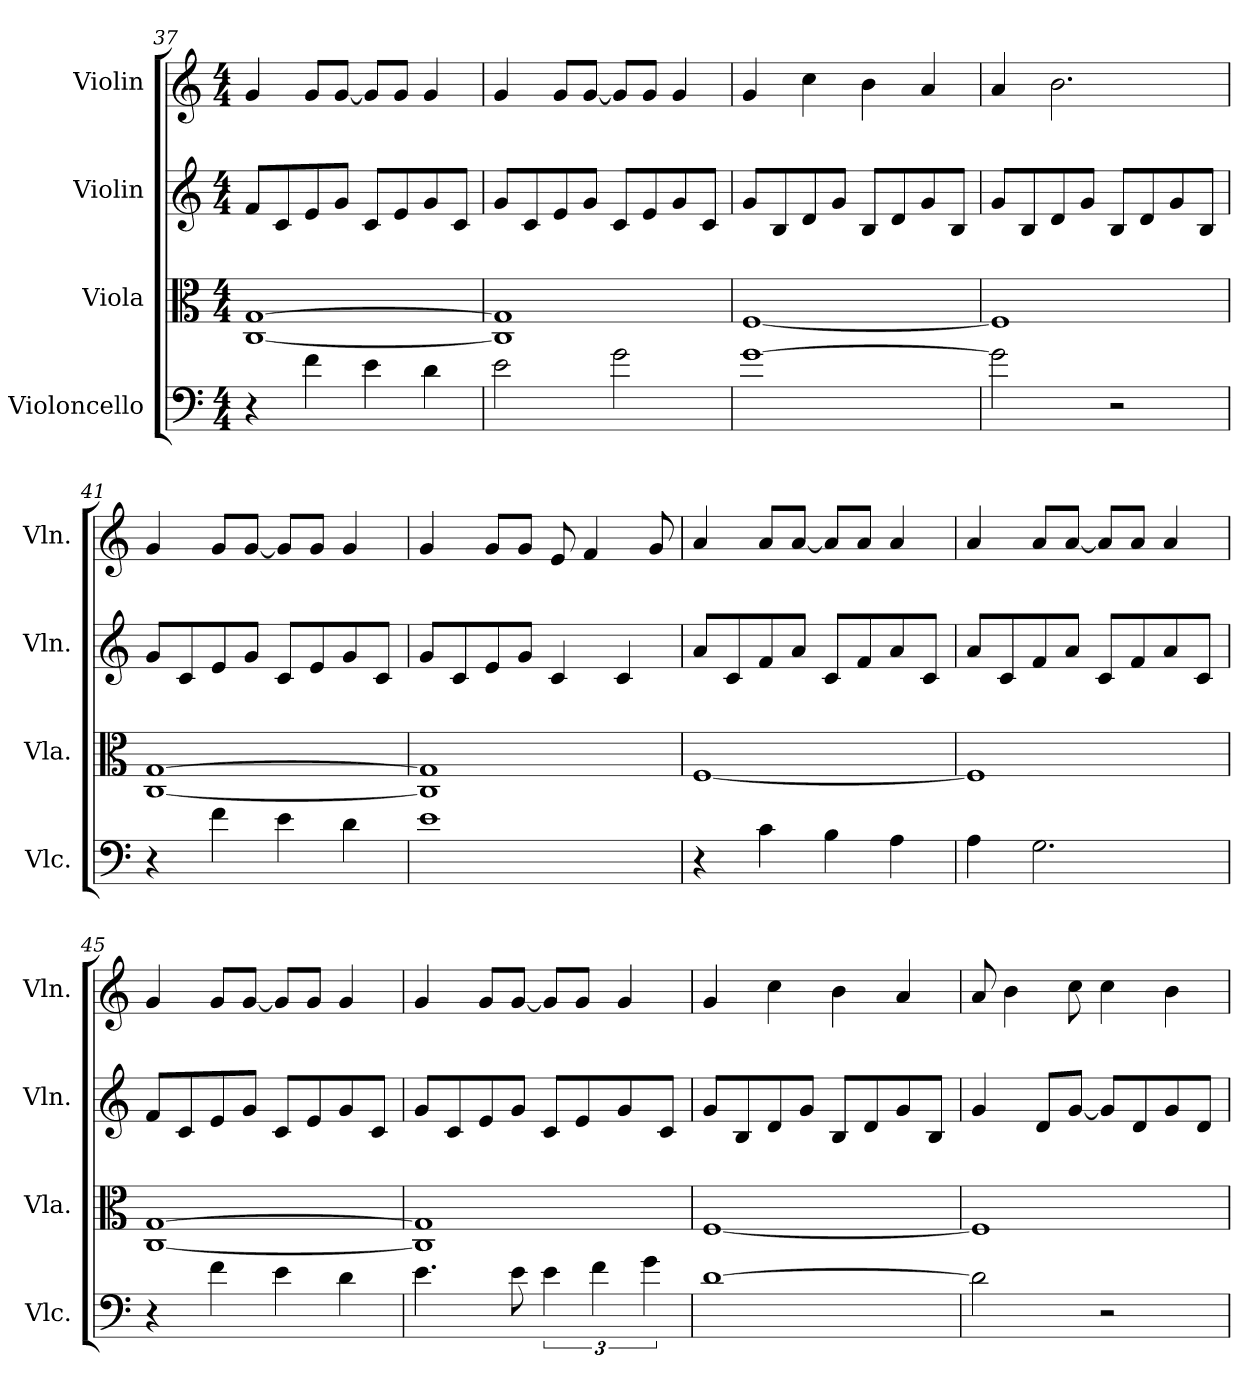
**kern	**kern	**kern	**kern
*part4	*part3	*part2	*part1
*staff4	*staff3	*staff2	*staff1
*I"Violoncello	*I"Viola	*I"Violin	*I"Violin
*I'Vlc.	*I'Vla.	*I'Vln.	*I'Vln.
*clefF4	*clefC3	*clefG2	*clefG2
*k[]	*k[]	*k[]	*k[]
*M4/4	*M4/4	*M4/4	*M4/4
=37	=37	=37	=37
4r	[1C [1G	8f/L	4g/
.	.	8c/	.
4f\	.	8e/	8g/L
.	.	8g/J	[8g/J
4e\	.	8c/L	8g/L]
.	.	8e/	8g/J
4d\	.	8g/	4g/
.	.	8c/J	.
=38	=38	=38	=38
2e\	1C] 1G]	8g/L	4g/
.	.	8c/	.
.	.	8e/	8g/L
.	.	8g/J	[8g/J
2g\	.	8c/L	8g/L]
.	.	8e/	8g/J
.	.	8g/	4g/
.	.	8c/J	.
=39	=39	=39	=39
[1g	[1F	8g/L	4g/
.	.	8B/	.
.	.	8d/	4cc\
.	.	8g/J	.
.	.	8B/L	4b\
.	.	8d/	.
.	.	8g/	4a/
.	.	8B/J	.
!!LO:PB:g=z
=40	=40	=40	=40
2g\]	1F]	8g/L	4a/
.	.	8B/	.
.	.	8d/	2.b\
.	.	8g/J	.
2r	.	8B/L	.
.	.	8d/	.
.	.	8g/	.
.	.	8B/J	.
=41	=41	=41	=41
4r	[1C [1G	8g/L	4g/
.	.	8c/	.
4f\	.	8e/	8g/L
.	.	8g/J	[8g/J
4e\	.	8c/L	8g/L]
.	.	8e/	8g/J
4d\	.	8g/	4g/
.	.	8c/J	.
=42	=42	=42	=42
1e	1C] 1G]	8g/L	4g/
.	.	8c/	.
.	.	8e/	8g/L
.	.	8g/J	8g/J
.	.	4c/	8e/
.	.	.	4f/
.	.	4c/	.
.	.	.	8g/
=43	=43	=43	=43
4r	[1F	8a/L	4a/
.	.	8c/	.
4c\	.	8f/	8a/L
.	.	8a/J	[8a/J
4B\	.	8c/L	8a/L]
.	.	8f/	8a/J
4A\	.	8a/	4a/
.	.	8c/J	.
=44	=44	=44	=44
4A\	1F]	8a/L	4a/
.	.	8c/	.
2.G\	.	8f/	8a/L
.	.	8a/J	[8a/J
.	.	8c/L	8a/L]
.	.	8f/	8a/J
.	.	8a/	4a/
.	.	8c/J	.
!!LO:LB:g=z
=45	=45	=45	=45
4r	[1C [1G	8f/L	4g/
.	.	8c/	.
4f\	.	8e/	8g/L
.	.	8g/J	[8g/J
4e\	.	8c/L	8g/L]
.	.	8e/	8g/J
4d\	.	8g/	4g/
.	.	8c/J	.
=46	=46	=46	=46
4.e\	1C] 1G]	8g/L	4g/
.	.	8c/	.
.	.	8e/	8g/L
8e\	.	8g/J	[8g/J
6e\	.	8c/L	8g/L]
.	.	8e/	8g/J
6f\	.	.	.
.	.	8g/	4g/
6g\	.	.	.
.	.	8c/J	.
=47	=47	=47	=47
[1d	[1F	8g/L	4g/
.	.	8B/	.
.	.	8d/	4cc\
.	.	8g/J	.
.	.	8B/L	4b\
.	.	8d/	.
.	.	8g/	4a/
.	.	8B/J	.
=48	=48	=48	=48
2d\]	1F]	4g/	8a/
.	.	.	4b\
.	.	8d/L	.
.	.	[8g/J	8cc\
2r	.	8g/L]	4cc\
.	.	8d/	.
.	.	8g/	4b\
.	.	8d/J	.
=	=	=	=
*-	*-	*-	*-
